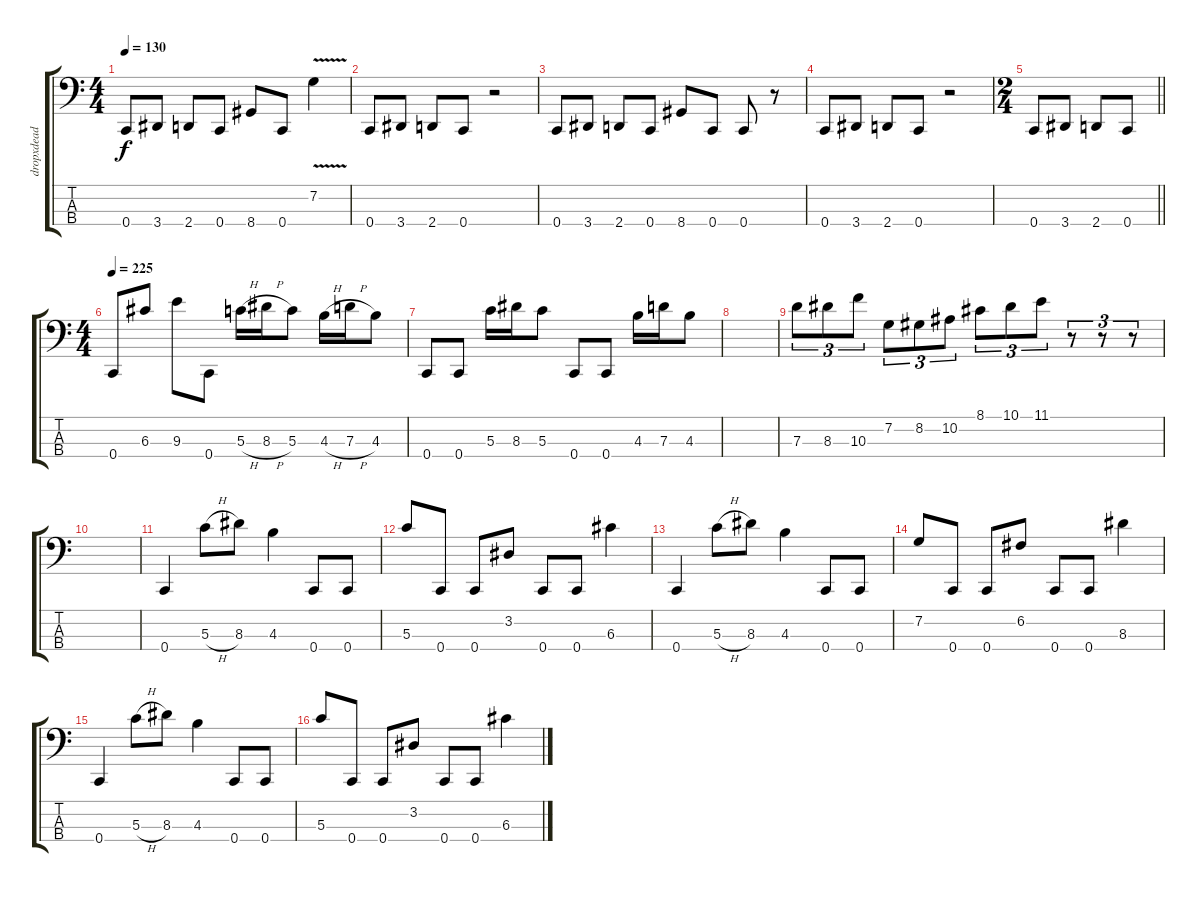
\track ("dropxdead" "dropxdead") {instrument electricbassfinger}
\staff {score tabs}
\tuning (F2 C2 G2 C1) {hide}
\ts (4 4)
\tempo 130
\clef f4
\ks c
0.4.8{dy f} 3.4.8 2.4.8 0.4.8 8.4.8 0.4.8 7.2{v}.4 |
0.4.8 3.4.8 2.4.8 0.4.8 r.2 |
0.4.8 3.4.8 2.4.8 0.4.8 8.4.8 0.4.8 0.4.8 r.8 |
0.4.8 3.4.8 2.4.8 0.4.8 r.2 |
\ts (2 4)
\barLineRight lightlight
0.4.8 3.4.8 2.4.8 0.4.8 |
\ts (4 4)
\tempo 225
0.4.8 6.3.8 9.3.8 0.4.8 5.3{h}.16 8.3{h}.16 5.3.8 4.3{h}.16 7.3{h}.16 4.3.8 |
0.4.8 0.4.8 5.3.16 8.3.16 5.3.8 0.4.8 0.4.8 4.3.16 7.3.16 4.3.8 |
|
7.3.8{tu (3 2)} 8.3.8{tu (3 2)} 10.3.8{tu (3 2)} 7.2.8{tu (3 2)} 8.2.8{tu (3 2)} 10.2.8{tu (3 2)} 8.1.8{tu (3 2)} 10.1.8{tu (3 2)} 11.1.8{tu (3 2)} r.8{tu (3 2)} r.8{tu (3 2)} r.8{tu (3 2)} |
|
0.4.4 5.3{h}.8 8.3.8 4.3.4 0.4.8 0.4.8 |
5.3.8 0.4.8 0.4.8 3.2.8 0.4.8 0.4.8 6.3.4 |
0.4.4 5.3{h}.8 8.3.8 4.3.4 0.4.8 0.4.8 |
7.2.8 0.4.8 0.4.8 6.2.8 0.4.8 0.4.8 8.3.4 |
0.4.4 5.3{h}.8 8.3.8 4.3.4 0.4.8 0.4.8 |
5.3.8 0.4.8 0.4.8 3.2.8 0.4.8 0.4.8 6.3.4
